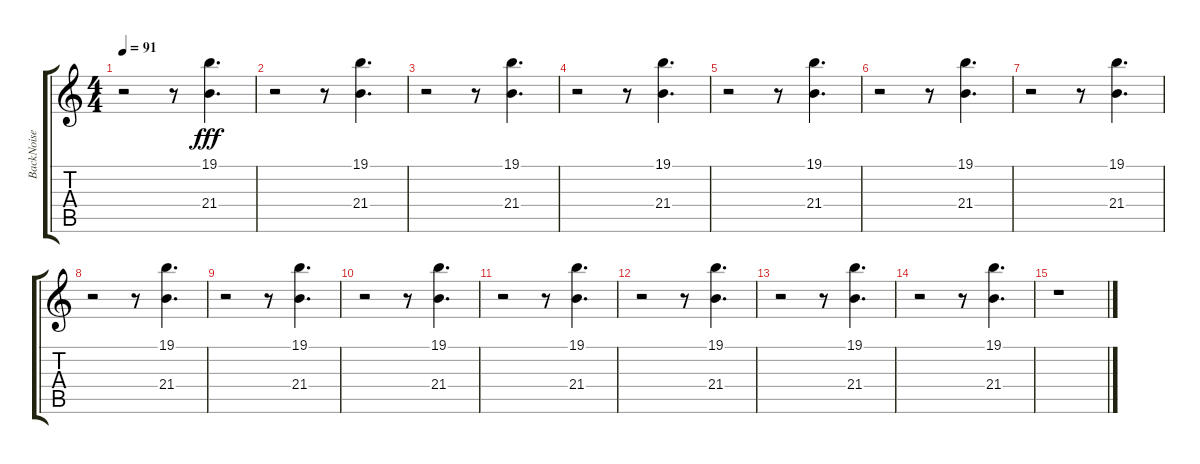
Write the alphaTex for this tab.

\track ("BackNoise" "BackNoise") {instrument lead1square}
\staff {score tabs}
\tuning (E4 B3 G3 D3 A2 E2) {hide}
\ts (4 4)
\tempo 91
\clef g2
\ks c
r.2{dy fff} r.8 (19.1 21.4).4{d} |
r.2 r.8 (19.1 21.4).4{d} |
r.2 r.8 (19.1 21.4).4{d} |
r.2 r.8 (19.1 21.4).4{d} |
r.2 r.8 (19.1 21.4).4{d} |
r.2 r.8 (19.1 21.4).4{d} |
r.2 r.8 (19.1 21.4).4{d} |
r.2 r.8 (19.1 21.4).4{d} |
r.2 r.8 (19.1 21.4).4{d} |
r.2 r.8 (19.1 21.4).4{d} |
r.2 r.8 (19.1 21.4).4{d} |
r.2 r.8 (19.1 21.4).4{d} |
r.2 r.8 (19.1 21.4).4{d} |
r.2 r.8 (19.1 21.4).4{d} |
r.1
